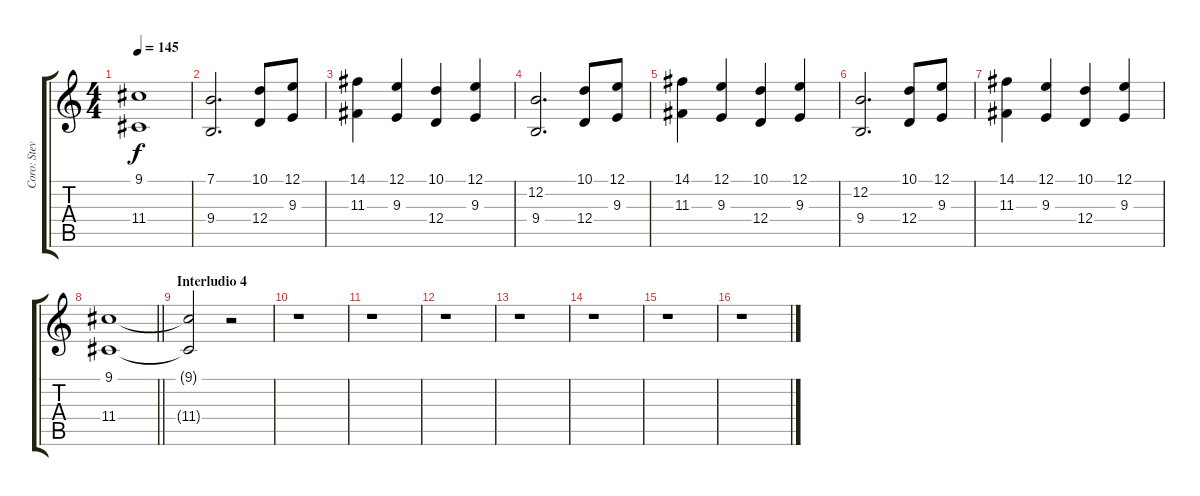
\track ("Coro: Steve" "Coro: Stev") {instrument choiraahs}
\staff {score tabs}
\tuning (E4 B3 G3 D3 A2 E2) {hide}
\ts (4 4)
\tempo 145
\clef g2
\ks c
(9.1{t} 11.4{t}).1{dy f} |
(7.1 9.4).2{d} (10.1 12.4).8 (12.1 9.3).8 |
(14.1 11.3).4 (12.1 9.3).4 (10.1 12.4).4 (12.1 9.3).4 |
(12.2 9.4).2{d} (10.1 12.4).8 (12.1 9.3).8 |
(14.1 11.3).4 (12.1 9.3).4 (10.1 12.4).4 (12.1 9.3).4 |
(12.2 9.4).2{d} (10.1 12.4).8 (12.1 9.3).8 |
(14.1 11.3).4 (12.1 9.3).4 (10.1 12.4).4 (12.1 9.3).4 |
\barLineRight lightlight
(9.1 11.4).1 |
\section ("" "Interludio 4")
(9.1{t} 11.4{t}).2 r.2 |
r.1 |
r.1 |
r.1 |
r.1 |
r.1 |
r.1 |
r.1
